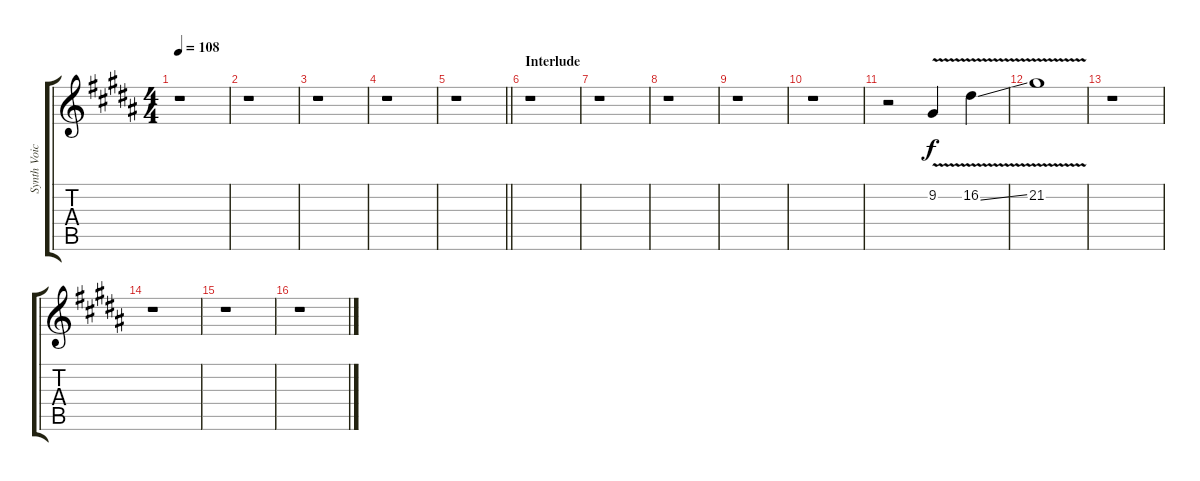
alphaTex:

\track ("Synth Voice / Cylinder" "Synth Voic") {instrument synthvoice}
\staff {score tabs}
\tuning (E4 B3 G3 D3 A2 E2) {hide}
\ts (4 4)
\tempo 108
\clef g2
\ks g#minor
r.1{dy mf} |
r.1 |
r.1 |
r.1 |
\barLineRight lightlight
r.1 |
\section ("" "Interlude")
r.1 |
r.1 |
r.1 |
r.1 |
r.1 |
r.2 9.2{v}.4{dy f volume 16 instrument synthvoice} 16.2{v ss}.4 |
21.2{v}.1 |
r.1 |
r.1 |
r.1 |
r.1
